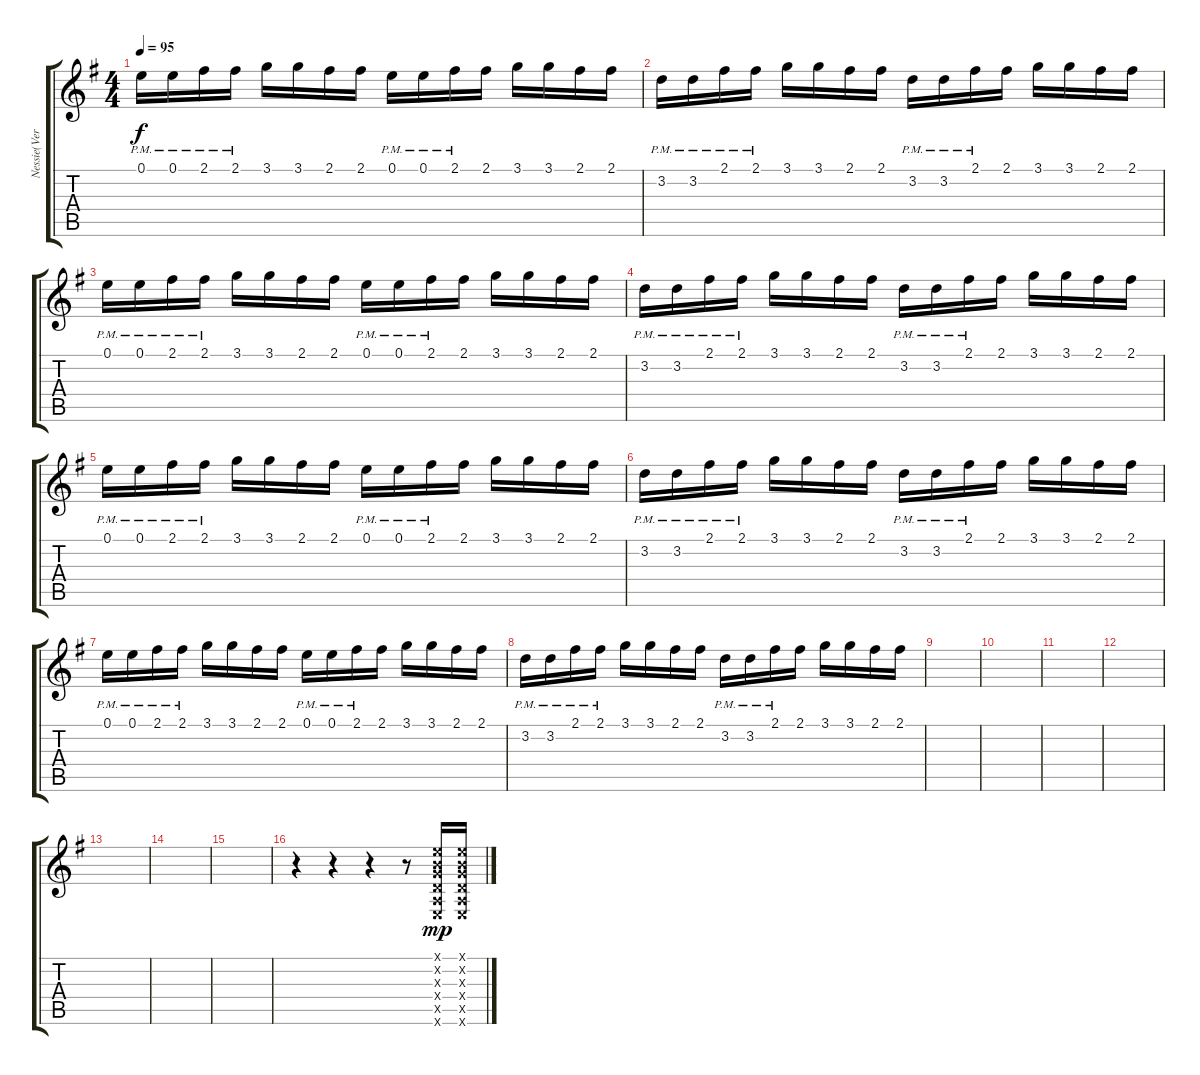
\track ("Nessie(Verzerrt) Lead" "Nessie(Ver") {instrument distortionguitar}
\staff {score tabs}
\tuning (E4 B3 G3 D3 A2 E2) {hide}
\ts (4 4)
\tempo 95
\clef g2
\ks g
0.1{pm}.16{dy f} 0.1{pm}.16 2.1{pm}.16 2.1{pm}.16 3.1.16 3.1.16 2.1.16 2.1.16 0.1{pm}.16 0.1{pm}.16 2.1{pm}.16 2.1.16 3.1.16 3.1.16 2.1.16 2.1.16 |
3.2{pm}.16 3.2{pm}.16 2.1{pm}.16 2.1{pm}.16 3.1.16 3.1.16 2.1.16 2.1.16 3.2{pm}.16 3.2{pm}.16 2.1{pm}.16 2.1.16 3.1.16 3.1.16 2.1.16 2.1.16 |
0.1{pm}.16 0.1{pm}.16 2.1{pm}.16 2.1{pm}.16 3.1.16 3.1.16 2.1.16 2.1.16 0.1{pm}.16 0.1{pm}.16 2.1{pm}.16 2.1.16 3.1.16 3.1.16 2.1.16 2.1.16 |
3.2{pm}.16 3.2{pm}.16 2.1{pm}.16 2.1{pm}.16 3.1.16 3.1.16 2.1.16 2.1.16 3.2{pm}.16 3.2{pm}.16 2.1{pm}.16 2.1.16 3.1.16 3.1.16 2.1.16 2.1.16 |
0.1{pm}.16 0.1{pm}.16 2.1{pm}.16 2.1{pm}.16 3.1.16 3.1.16 2.1.16 2.1.16 0.1{pm}.16 0.1{pm}.16 2.1{pm}.16 2.1.16 3.1.16 3.1.16 2.1.16 2.1.16 |
3.2{pm}.16 3.2{pm}.16 2.1{pm}.16 2.1{pm}.16 3.1.16 3.1.16 2.1.16 2.1.16 3.2{pm}.16 3.2{pm}.16 2.1{pm}.16 2.1.16 3.1.16 3.1.16 2.1.16 2.1.16 |
0.1{pm}.16 0.1{pm}.16 2.1{pm}.16 2.1{pm}.16 3.1.16 3.1.16 2.1.16 2.1.16 0.1{pm}.16 0.1{pm}.16 2.1{pm}.16 2.1.16 3.1.16 3.1.16 2.1.16 2.1.16 |
3.2{pm}.16 3.2{pm}.16 2.1{pm}.16 2.1{pm}.16 3.1.16 3.1.16 2.1.16 2.1.16 3.2{pm}.16 3.2{pm}.16 2.1{pm}.16 2.1.16 3.1.16 3.1.16 2.1.16 2.1.16 |
|
|
|
|
|
|
|
r.4 r.4 r.4 r.8 (0.1{x} 0.2{x} 0.3{x} 0.4{x} 0.5{x} 0.6{x}).16{dy mp} (0.1{x} 0.2{x} 0.3{x} 0.4{x} 0.5{x} 0.6{x}).16
